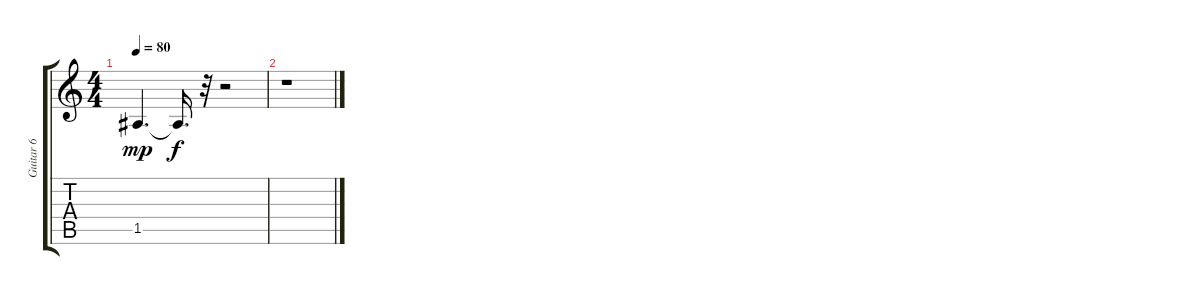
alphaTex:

\track ("Guitar 6" "Guitar 6") {instrument electricguitarclean}
\staff {score tabs}
\tuning (E4 B3 G3 D3 A2 E2) {hide}
\ts (4 4)
\tempo 80
\clef g2
\ks c
1.5.4{d dy mp} 1.5{t}.16{d dy f} r.32 r.2 |
r.1
